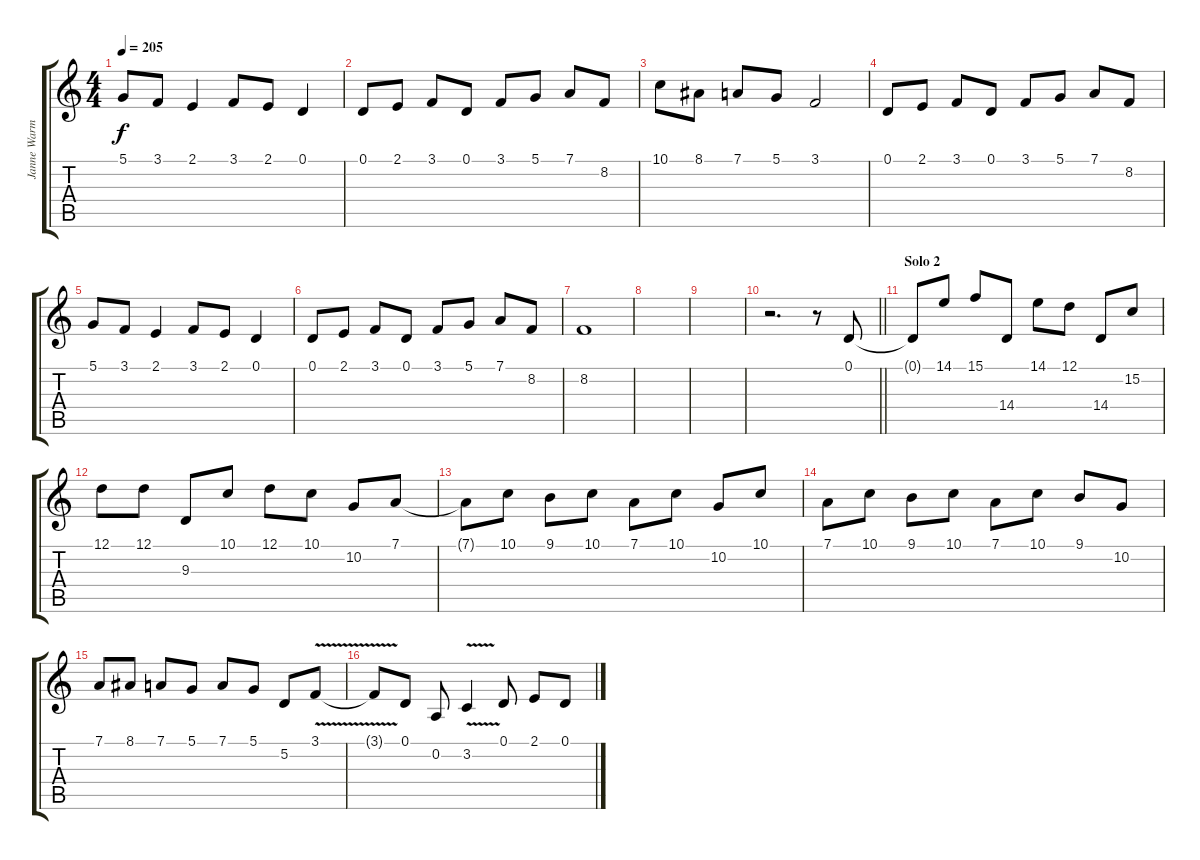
\track ("Janne Warman Lead" "Janne Warm") {instrument lead1square}
\staff {score tabs}
\tuning (D4 A3 F3 C3 G2 D2) {hide}
\ts (4 4)
\tempo 205
\clef g2
\ks c
5.1.8{dy f} 3.1.8 2.1.4 3.1.8 2.1.8 0.1.4 |
0.1.8 2.1.8 3.1.8 0.1.8 3.1.8 5.1.8 7.1.8 8.2.8 |
10.1.8 8.1.8 7.1.8 5.1.8 3.1.2 |
0.1.8 2.1.8 3.1.8 0.1.8 3.1.8 5.1.8 7.1.8 8.2.8 |
5.1.8 3.1.8 2.1.4 3.1.8 2.1.8 0.1.4 |
0.1.8 2.1.8 3.1.8 0.1.8 3.1.8 5.1.8 7.1.8 8.2.8 |
8.2.1 |
|
|
\barLineRight lightlight
r.2{d} r.8 0.1.8 |
\section ("" "Solo 2")
0.1{t}.8 14.1.8 15.1.8 14.4.8 14.1.8 12.1.8 14.4.8 15.2.8 |
12.1.8 12.1.8 9.3.8 10.1.8 12.1.8 10.1.8 10.2.8 7.1.8 |
7.1{t}.8 10.1.8 9.1.8 10.1.8 7.1.8 10.1.8 10.2.8 10.1.8 |
7.1.8 10.1.8 9.1.8 10.1.8 7.1.8 10.1.8 9.1.8 10.2.8 |
7.1.8 8.1.8 7.1.8 5.1.8 7.1.8 5.1.8 5.2.8 3.1{v}.8 |
3.1{t}.8 0.1.8 0.2.8 3.2{v}.4 0.1.8 2.1.8 0.1.8
